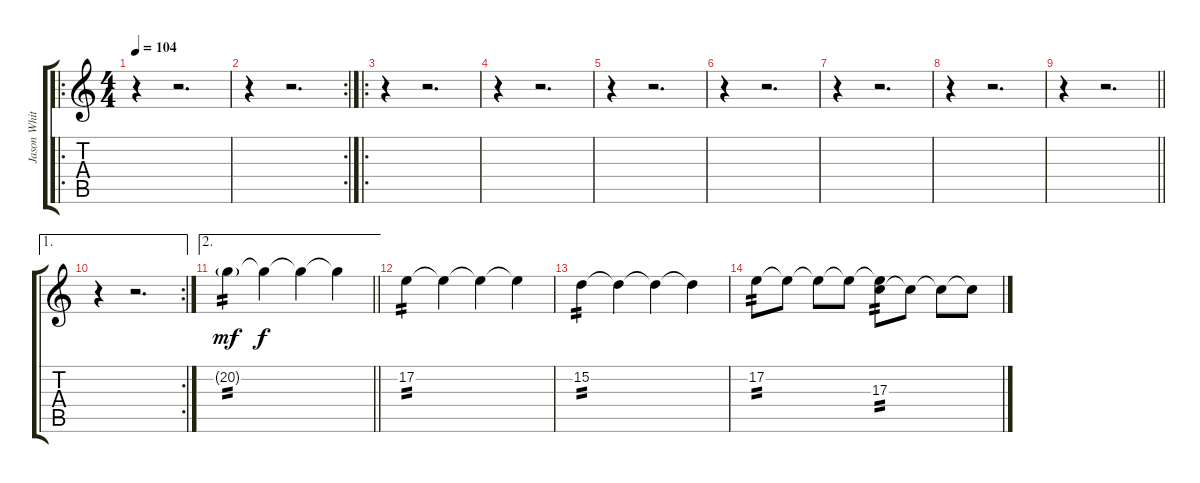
\track ("Jason White" "Jason Whit") {instrument vibraphone}
\staff {score tabs}
\tuning (E4 B3 G3 D3 A2 E2) {hide}
\ro
\ts (4 4)
\tempo 104
\clef g2
\ks c
r.4{dy mf instrument vibraphone} r.2{d} |
\rc 2
r.4 r.2{d} |
\ro
r.4 r.2{d} |
r.4 r.2{d} |
r.4 r.2{d} |
r.4 r.2{d} |
r.4 r.2{d} |
r.4 r.2{d} |
\barLineRight lightlight
r.4 r.2{d} |
\ae 1
\rc 2
r.4 r.2{d} |
\ae 2
\barLineRight lightlight
20.2{g}.4{tp 2 volume 16} 20.2{t}.4{dy f volume 16} 20.2{t}.4 20.2{t}.4{volume 0} |
17.2.4{tp 2 volume 16} 17.2{t}.4{volume 16} 17.2{t}.4 17.2{t}.4{volume 0} |
15.2.4{tp 2 volume 16} 15.2{t}.4{volume 16} 15.2{t}.4 15.2{t}.4 |
17.2.8{tp 2 volume 0} 17.2{t}.8{volume 0} 17.2{t}.8 17.2{t}.8 (17.2{t} 17.3).8{tp 2 volume 16} 17.3{t}.8{volume 16} 17.3{t}.8 17.3{t}.8{volume 4}
